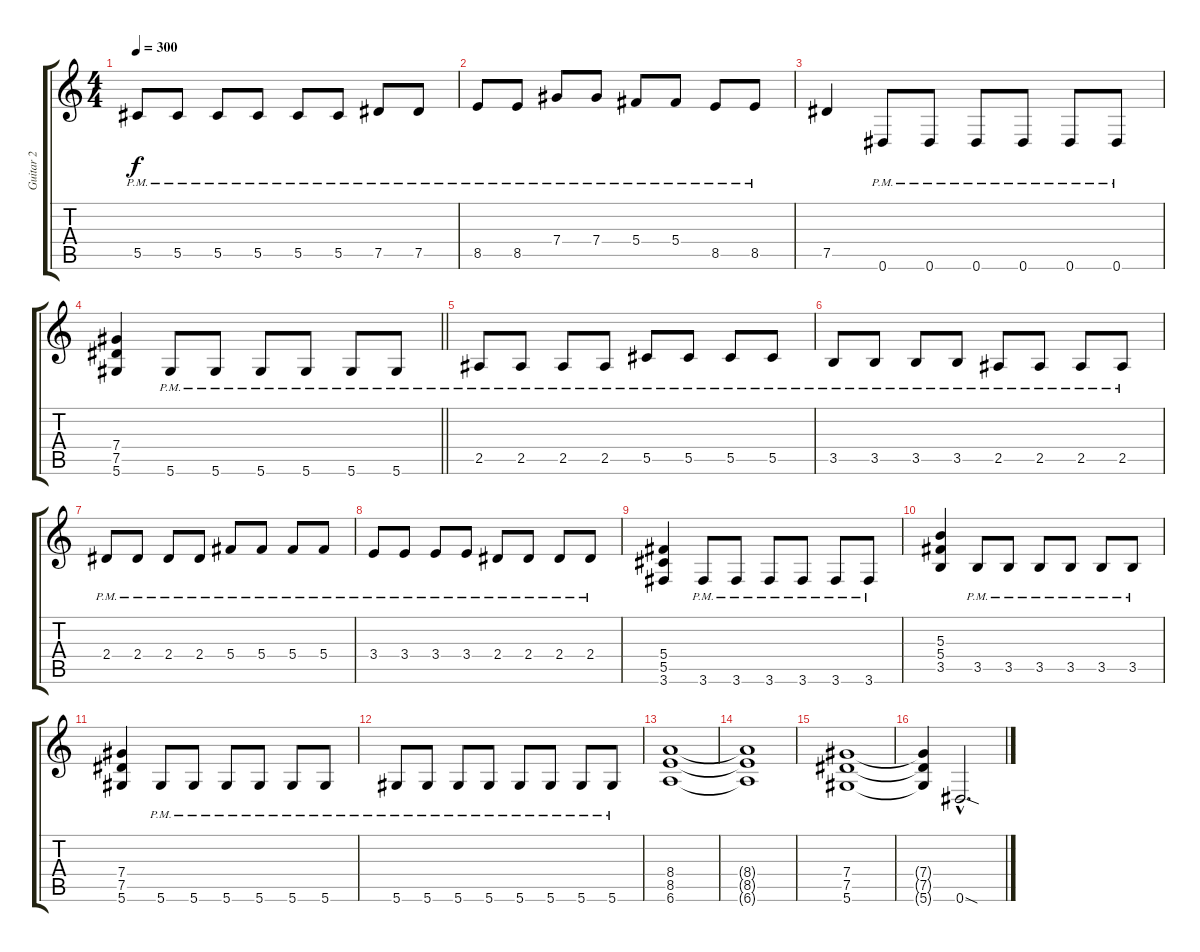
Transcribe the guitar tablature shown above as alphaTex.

\track ("Guitar 2" "Guitar 2") {instrument distortionguitar}
\staff {score tabs}
\tuning (Eb4 Bb3 Gb3 Db3 Ab2 Eb2) {hide}
\ts (4 4)
\tempo 300
\clef g2
\ks c
5.5{pm}.8{dy f} 5.5{pm}.8 5.5{pm}.8 5.5{pm}.8 5.5{pm}.8 5.5{pm}.8 7.5{pm}.8 7.5{pm}.8 |
8.5{pm}.8 8.5{pm}.8 7.4{pm}.8 7.4{pm}.8 5.4{pm}.8 5.4{pm}.8 8.5{pm}.8 8.5{pm}.8 |
7.5.4 0.6{pm}.8 0.6{pm}.8 0.6{pm}.8 0.6{pm}.8 0.6{pm}.8 0.6{pm}.8 |
\barLineRight lightlight
(7.4 7.5 5.6).4 5.6{pm}.8 5.6{pm}.8 5.6{pm}.8 5.6{pm}.8 5.6{pm}.8 5.6{pm}.8 |
2.5{pm}.8 2.5{pm}.8 2.5{pm}.8 2.5{pm}.8 5.5{pm}.8 5.5{pm}.8 5.5{pm}.8 5.5{pm}.8 |
3.5{pm}.8 3.5{pm}.8 3.5{pm}.8 3.5{pm}.8 2.5{pm}.8 2.5{pm}.8 2.5{pm}.8 2.5{pm}.8 |
2.4{pm}.8 2.4{pm}.8 2.4{pm}.8 2.4{pm}.8 5.4{pm}.8 5.4{pm}.8 5.4{pm}.8 5.4{pm}.8 |
3.4{pm}.8 3.4{pm}.8 3.4{pm}.8 3.4{pm}.8 2.4{pm}.8 2.4{pm}.8 2.4{pm}.8 2.4{pm}.8 |
(5.4 5.5 3.6).4 3.6{pm}.8 3.6{pm}.8 3.6{pm}.8 3.6{pm}.8 3.6{pm}.8 3.6{pm}.8 |
(5.3 5.4 3.5).4 3.5{pm}.8 3.5{pm}.8 3.5{pm}.8 3.5{pm}.8 3.5{pm}.8 3.5{pm}.8 |
(7.4 7.5 5.6).4 5.6{pm}.8 5.6{pm}.8 5.6{pm}.8 5.6{pm}.8 5.6{pm}.8 5.6{pm}.8 |
5.6{pm}.8 5.6{pm}.8 5.6{pm}.8 5.6{pm}.8 5.6{pm}.8 5.6{pm}.8 5.6{pm}.8 5.6{pm}.8 |
(8.4 8.5 6.6).1 |
(8.4{t} 8.5{t} 6.6{t}).1 |
(7.4 7.5 5.6).1 |
(7.4{t} 7.5{t} 5.6{t}).4 0.6{sod hac}.2{d}
